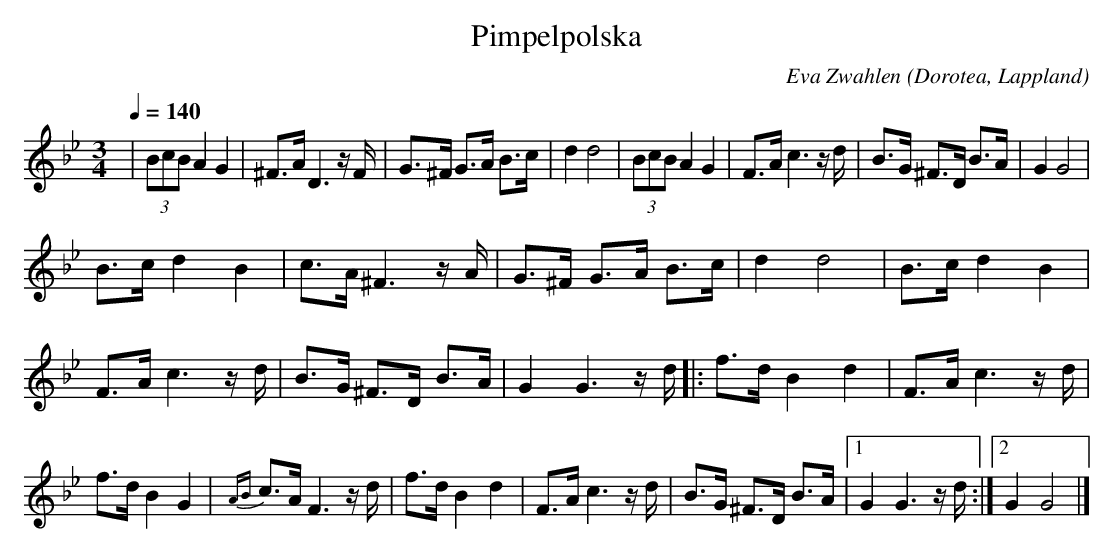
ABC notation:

X:1
T:Pimpelpolska
C:Eva Zwahlen
O:Dorotea, Lappland
Q:1/4=140
M:3/4
L:1/16
K:Gm
|(3B2c2B2 A4 G4 | ^F3A D6 z F | G3^F G3A B3c | d4 d8 | (3B2c2B2 A4 G4 |F3A c6 z d | B3G ^F3D B3A | G4 G8 |
B3c d4 B4| c3A ^F6 z A |G3^F G3A B3c | d4 d8| B3c d4 B4 | F3A c6 z d| B3G ^F3D B3A | G4 G6 z d |: f3d B4 d4 | F3A c6 z d |f3d B4 G4 | {AB}c3A F6 z d| f3d B4 d4 | F3A c6 z d | B3G ^F3D B3A|1 G4 G6 z d :|2 G4 G8|]
